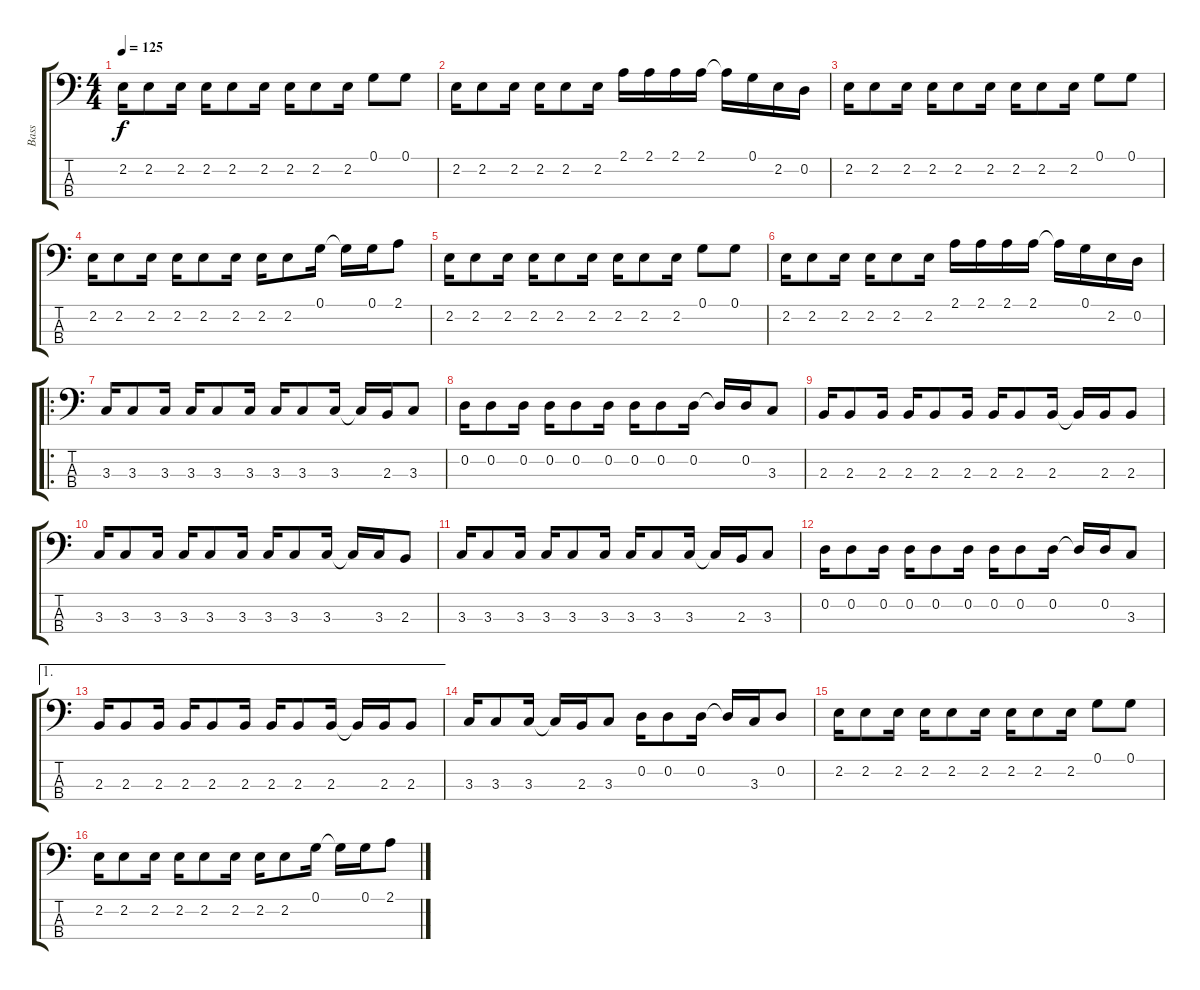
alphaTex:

\track ("Bass" "Bass") {instrument electricbassfinger}
\staff {score tabs}
\tuning (G2 D2 A1 E1) {hide}
\ts (4 4)
\tempo 125
\clef f4
\ks c
2.2.16{dy f} 2.2.8 2.2.16 2.2.16 2.2.8 2.2.16 2.2.16 2.2.8 2.2.16 0.1.8 0.1.8 |
2.2.16 2.2.8 2.2.16 2.2.16 2.2.8 2.2.16 2.1.16 2.1.16 2.1.16 2.1.16 2.1{t}.16 0.1.16 2.2.16 0.2.16 |
2.2.16 2.2.8 2.2.16 2.2.16 2.2.8 2.2.16 2.2.16 2.2.8 2.2.16 0.1.8 0.1.8 |
2.2.16 2.2.8 2.2.16 2.2.16 2.2.8 2.2.16 2.2.16 2.2.8 0.1.16 0.1{t}.16 0.1.16 2.1.8 |
2.2.16 2.2.8 2.2.16 2.2.16 2.2.8 2.2.16 2.2.16 2.2.8 2.2.16 0.1.8 0.1.8 |
2.2.16 2.2.8 2.2.16 2.2.16 2.2.8 2.2.16 2.1.16 2.1.16 2.1.16 2.1.16 2.1{t}.16 0.1.16 2.2.16 0.2.16 |
\ro
3.3.16 3.3.8 3.3.16 3.3.16 3.3.8 3.3.16 3.3.16 3.3.8 3.3.16 3.3{t}.16 2.3.16 3.3.8 |
0.2.16 0.2.8 0.2.16 0.2.16 0.2.8 0.2.16 0.2.16 0.2.8 0.2.16 0.2{t}.16 0.2.16 3.3.8 |
2.3.16 2.3.8 2.3.16 2.3.16 2.3.8 2.3.16 2.3.16 2.3.8 2.3.16 2.3{t}.16 2.3.16 2.3.8 |
3.3.16 3.3.8 3.3.16 3.3.16 3.3.8 3.3.16 3.3.16 3.3.8 3.3.16 3.3{t}.16 3.3.16 2.3.8 |
3.3.16 3.3.8 3.3.16 3.3.16 3.3.8 3.3.16 3.3.16 3.3.8 3.3.16 3.3{t}.16 2.3.16 3.3.8 |
0.2.16 0.2.8 0.2.16 0.2.16 0.2.8 0.2.16 0.2.16 0.2.8 0.2.16 0.2{t}.16 0.2.16 3.3.8 |
\ae 1
2.3.16 2.3.8 2.3.16 2.3.16 2.3.8 2.3.16 2.3.16 2.3.8 2.3.16 2.3{t}.16 2.3.16 2.3.8 |
3.3.16 3.3.8 3.3.16 3.3{t}.16 2.3.16 3.3.8 0.2.16 0.2.8 0.2.16 0.2{t}.16 3.3.16 0.2.8 |
2.2.16 2.2.8 2.2.16 2.2.16 2.2.8 2.2.16 2.2.16 2.2.8 2.2.16 0.1.8 0.1.8 |
2.2.16 2.2.8 2.2.16 2.2.16 2.2.8 2.2.16 2.2.16 2.2.8 0.1.16 0.1{t}.16 0.1.16 2.1.8
